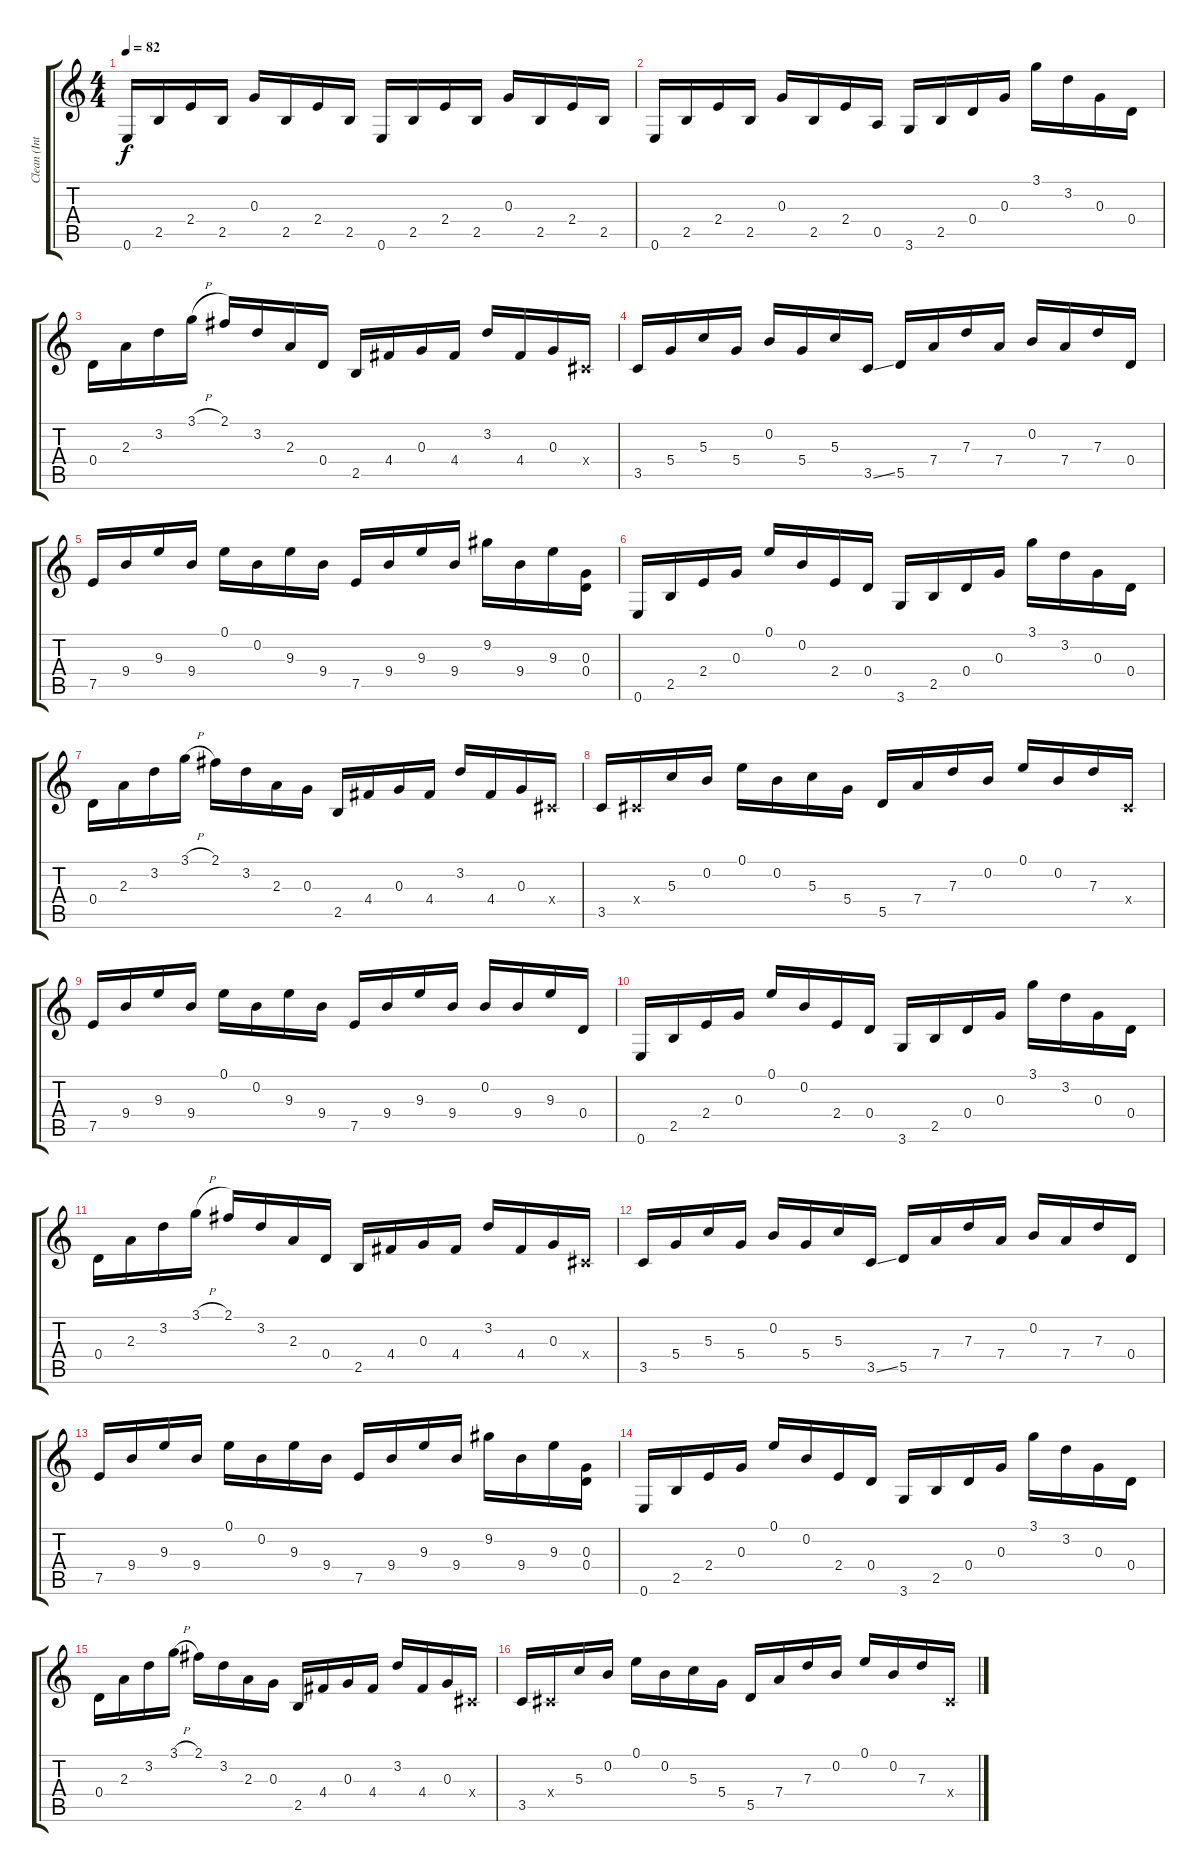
\track ("Clean (Intro)" "Clean (Int") {instrument electricguitarclean}
\staff {score tabs}
\tuning (E4 B3 G3 D3 A2 E2) {hide}
\ts (4 4)
\tempo 82
\clef g2
\ks c
0.6.16{dy f instrument electricguitarclean} 2.5.16 2.4.16 2.5.16 0.3.16 2.5.16 2.4.16 2.5.16 0.6.16 2.5.16 2.4.16 2.5.16 0.3.16 2.5.16 2.4.16 2.5.16 |
0.6.16 2.5.16 2.4.16 2.5.16 0.3.16 2.5.16 2.4.16 0.5.16 3.6.16 2.5.16 0.4.16 0.3.16 3.1.16 3.2.16 0.3.16 0.4.16 |
0.4.16 2.3.16 3.2.16 3.1{h}.16 2.1.16 3.2.16 2.3.16 0.4.16 2.5.16 4.4.16 0.3.16 4.4.16 3.2.16 4.4.16 0.3.16 -1.4{x}.16 |
3.5.16 5.4.16 5.3.16 5.4.16 0.2.16 5.4.16 5.3.16 3.5{ss}.16 5.5.16 7.4.16 7.3.16 7.4.16 0.2.16 7.4.16 7.3.16 0.4.16 |
7.5.16 9.4.16 9.3.16 9.4.16 0.1.16 0.2.16 9.3.16 9.4.16 7.5.16 9.4.16 9.3.16 9.4.16 9.2.16 9.4.16 9.3.16 (0.3 0.4).16 |
0.6.16 2.5.16 2.4.16 0.3.16 0.1.16 0.2.16 2.4.16 0.4.16 3.6.16 2.5.16 0.4.16 0.3.16 3.1.16 3.2.16 0.3.16 0.4.16 |
0.4.16 2.3.16 3.2.16 3.1{h}.16 2.1.16 3.2.16 2.3.16 0.3.16 2.5.16 4.4.16 0.3.16 4.4.16 3.2.16 4.4.16 0.3.16 -1.4{x}.16 |
3.5.16 -1.4{x}.16 5.3.16 0.2.16 0.1.16 0.2.16 5.3.16 5.4.16 5.5.16 7.4.16 7.3.16 0.2.16 0.1.16 0.2.16 7.3.16 -1.4{x}.16 |
7.5.16 9.4.16 9.3.16 9.4.16 0.1.16 0.2.16 9.3.16 9.4.16 7.5.16 9.4.16 9.3.16 9.4.16 0.2.16 9.4.16 9.3.16 0.4.16 |
0.6.16 2.5.16 2.4.16 0.3.16 0.1.16 0.2.16 2.4.16 0.4.16 3.6.16 2.5.16 0.4.16 0.3.16 3.1.16 3.2.16 0.3.16 0.4.16 |
0.4.16 2.3.16 3.2.16 3.1{h}.16 2.1.16 3.2.16 2.3.16 0.4.16 2.5.16 4.4.16 0.3.16 4.4.16 3.2.16 4.4.16 0.3.16 -1.4{x}.16 |
3.5.16 5.4.16 5.3.16 5.4.16 0.2.16 5.4.16 5.3.16 3.5{ss}.16 5.5.16 7.4.16 7.3.16 7.4.16 0.2.16 7.4.16 7.3.16 0.4.16 |
7.5.16 9.4.16 9.3.16 9.4.16 0.1.16 0.2.16 9.3.16 9.4.16 7.5.16 9.4.16 9.3.16 9.4.16 9.2.16 9.4.16 9.3.16 (0.3 0.4).16 |
0.6.16 2.5.16 2.4.16 0.3.16 0.1.16 0.2.16 2.4.16 0.4.16 3.6.16 2.5.16 0.4.16 0.3.16 3.1.16 3.2.16 0.3.16 0.4.16 |
0.4.16 2.3.16 3.2.16 3.1{h}.16 2.1.16 3.2.16 2.3.16 0.3.16 2.5.16 4.4.16 0.3.16 4.4.16 3.2.16 4.4.16 0.3.16 -1.4{x}.16 |
3.5.16 -1.4{x}.16 5.3.16 0.2.16 0.1.16 0.2.16 5.3.16 5.4.16 5.5.16 7.4.16 7.3.16 0.2.16 0.1.16 0.2.16 7.3.16 -1.4{x}.16
